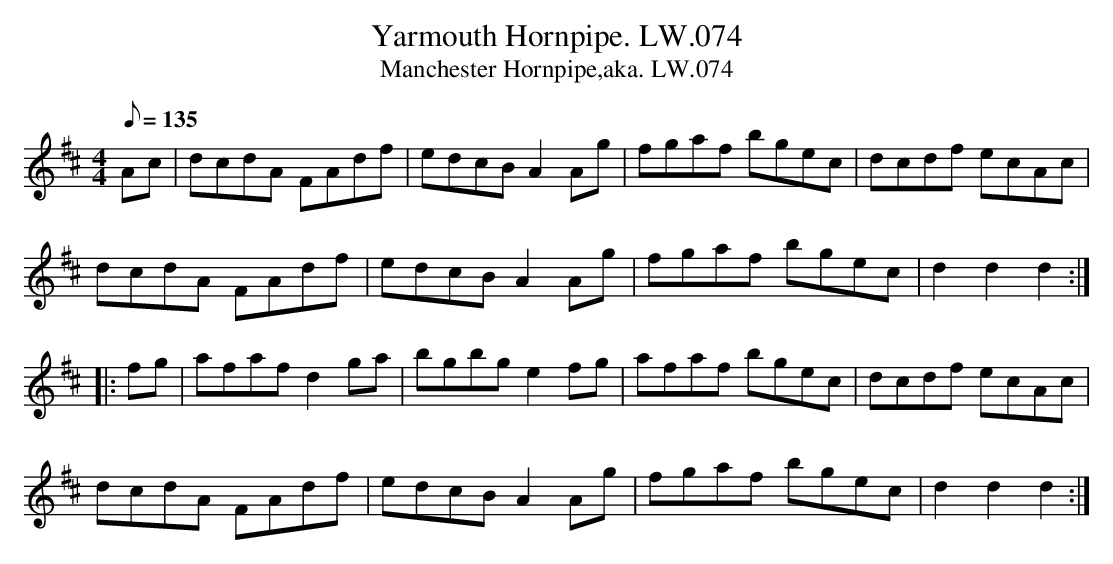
X:1
T:Yarmouth Hornpipe. LW.074
T:Manchester Hornpipe,aka. LW.074
M:4/4
Q:135
L:1/8
K:D
Ac | dcdA FAdf | edcB A2 Ag | fgaf bgec | dcdf ecAc |
dcdA FAdf | edcB A2 Ag | fgaf bgec | d2d2d2:|
|: fg | afaf d2 ga | bgbg e2 fg | afaf bgec | dcdf ecAc |
dcdA FAdf | edcB A2Ag | fgaf bgec | d2d2d2:|
